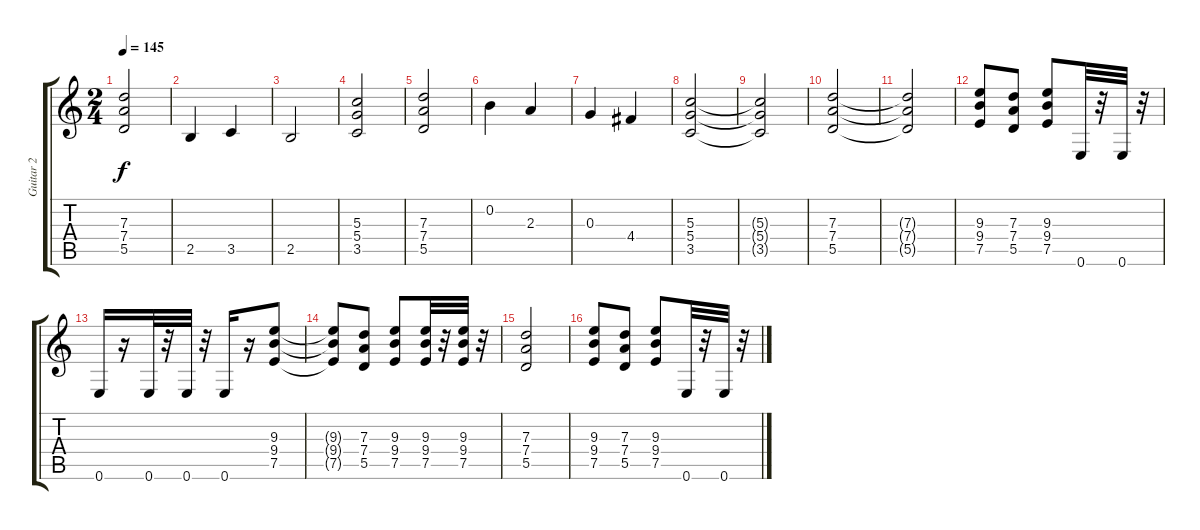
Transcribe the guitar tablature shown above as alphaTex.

\track ("Guitar 2" "Guitar 2") {instrument overdrivenguitar}
\staff {score tabs}
\tuning (E4 B3 G3 D3 A2 E2) {hide}
\ts (2 4)
\tempo 145
\clef g2
\ks c
(7.3 7.4 5.5).2{dy f} |
2.5.4 3.5.4 |
2.5.2 |
(5.3 5.4 3.5).2 |
(7.3 7.4 5.5).2 |
0.2.4 2.3.4 |
0.3.4 4.4.4 |
(5.3 5.4 3.5).2 |
(5.3{t} 5.4{t} 3.5{t}).2 |
(7.3 7.4 5.5).2 |
(7.3{t} 7.4{t} 5.5{t}).2 |
(9.3 9.4 7.5).8 (7.3 7.4 5.5).8 (9.3 9.4 7.5).8 0.6.32 r.32 0.6.32 r.32 |
0.6.16 r.16 0.6.32 r.32 0.6.32 r.32 0.6.16 r.16 (9.3 9.4 7.5).8 |
(9.3{t} 9.4{t} 7.5{t}).8 (7.3 7.4 5.5).8 (9.3 9.4 7.5).8 (9.3 9.4 7.5).32 r.32 (9.3 9.4 7.5).32 r.32 |
(7.3 7.4 5.5).2 |
(9.3 9.4 7.5).8 (7.3 7.4 5.5).8 (9.3 9.4 7.5).8 0.6.32 r.32 0.6.32 r.32
